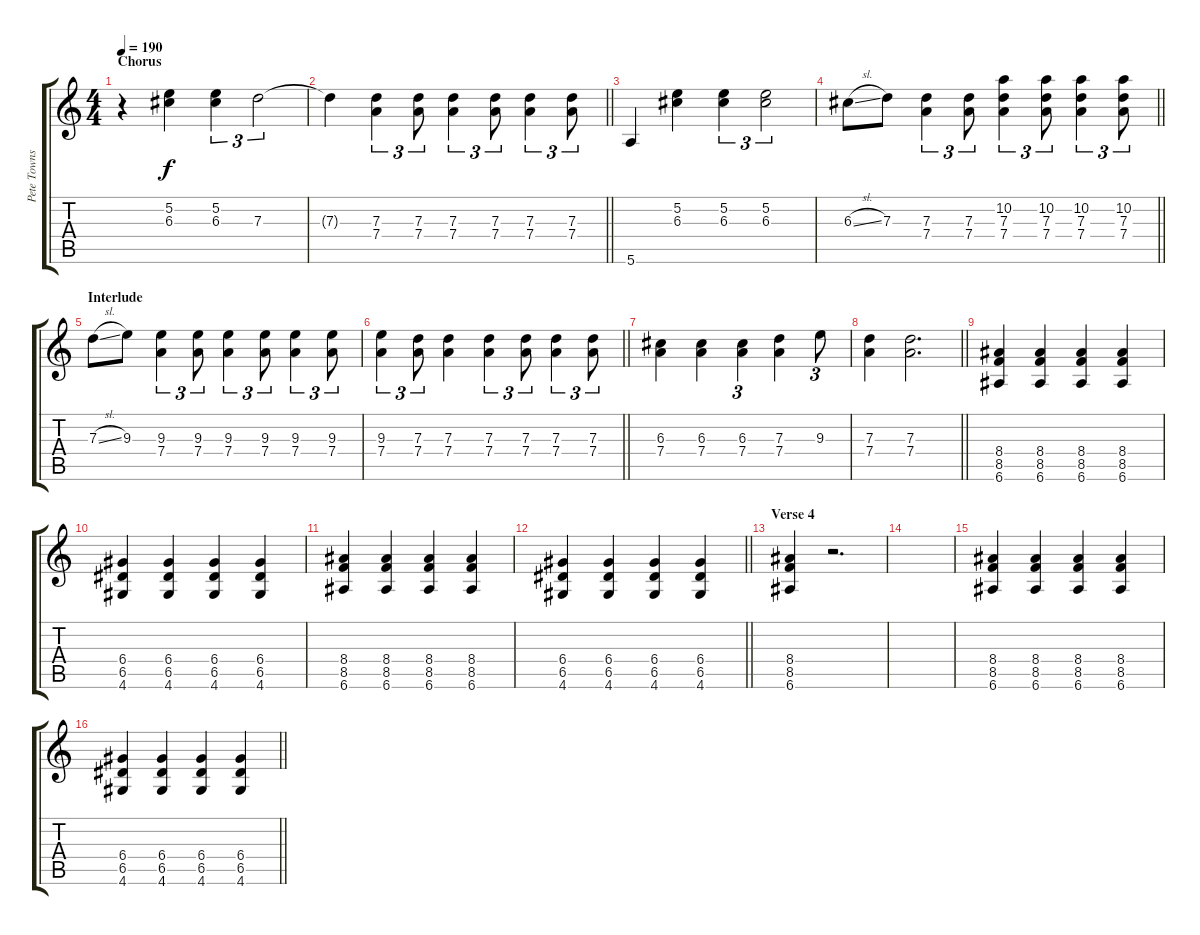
\track ("Pete Townshend" "Pete Towns") {instrument electricguitarclean}
\staff {score tabs}
\tuning (E4 B3 G3 D3 A2 E2) {hide}
\ts (4 4)
\section ("" "Chorus")
\tempo 190
\clef g2
\ks c
r.4{dy f} (5.2 6.3).4 (5.2 6.3).4{tu (3 2)} 7.3.2{tu (3 2)} |
\barLineRight lightlight
7.3{t}.4 (7.3 7.4).4{tu (3 2)} (7.3 7.4).8{tu (3 2)} (7.3 7.4).4{tu (3 2)} (7.3 7.4).8{tu (3 2)} (7.3 7.4).4{tu (3 2)} (7.3 7.4).8{tu (3 2)} |
5.6.4 (5.2 6.3).4 (5.2 6.3).4{tu (3 2)} (5.2 6.3).2{tu (3 2)} |
\barLineRight lightlight
6.3{sl}.8 7.3.8 (7.3 7.4).4{tu (3 2)} (7.3 7.4).8{tu (3 2)} (10.2 7.3 7.4).4{tu (3 2)} (10.2 7.3 7.4).8{tu (3 2)} (10.2 7.3 7.4).4{tu (3 2)} (10.2 7.3 7.4).8{tu (3 2)} |
\section ("" "Interlude")
7.3{sl}.8 9.3.8 (9.3 7.4).4{tu (3 2)} (9.3 7.4).8{tu (3 2)} (9.3 7.4).4{tu (3 2)} (9.3 7.4).8{tu (3 2)} (9.3 7.4).4{tu (3 2)} (9.3 7.4).8{tu (3 2)} |
\barLineRight lightlight
(9.3 7.4).4{tu (3 2)} (7.3 7.4).8{tu (3 2)} (7.3 7.4).4 (7.3 7.4).4{tu (3 2)} (7.3 7.4).8{tu (3 2)} (7.3 7.4).4{tu (3 2)} (7.3 7.4).8{tu (3 2)} |
(6.3 7.4).4 (6.3 7.4).4 (6.3 7.4).4{tu (3 2)} (7.3 7.4).4 9.3.8{tu (3 2)} |
\barLineRight lightlight
(7.3 7.4).4 (7.3 7.4).2{d} |
(8.4 8.5 6.6).4 (8.4 8.5 6.6).4 (8.4 8.5 6.6).4 (8.4 8.5 6.6).4 |
(6.4 6.5 4.6).4 (6.4 6.5 4.6).4 (6.4 6.5 4.6).4 (6.4 6.5 4.6).4 |
(8.4 8.5 6.6).4 (8.4 8.5 6.6).4 (8.4 8.5 6.6).4 (8.4 8.5 6.6).4 |
\barLineRight lightlight
(6.4 6.5 4.6).4 (6.4 6.5 4.6).4 (6.4 6.5 4.6).4 (6.4 6.5 4.6).4 |
\section ("" "Verse 4")
(8.4 8.5 6.6).4 r.2{d} |
|
(8.4 8.5 6.6).4 (8.4 8.5 6.6).4 (8.4 8.5 6.6).4 (8.4 8.5 6.6).4 |
\barLineRight lightlight
(6.4 6.5 4.6).4 (6.4 6.5 4.6).4 (6.4 6.5 4.6).4 (6.4 6.5 4.6).4
